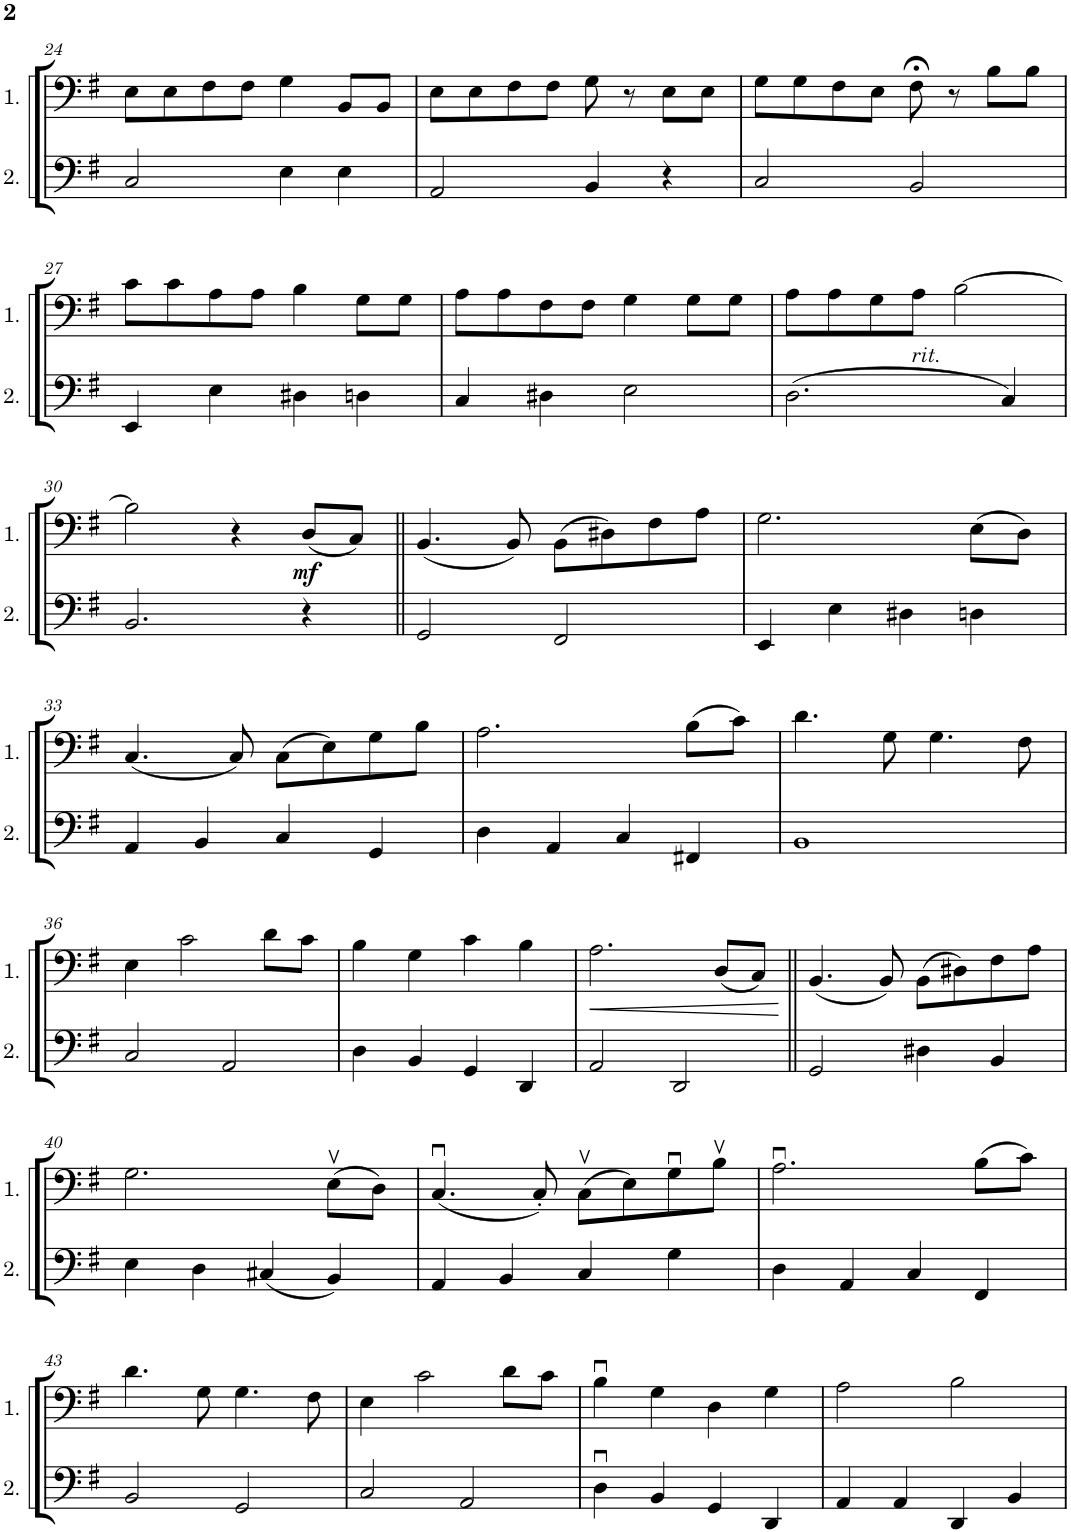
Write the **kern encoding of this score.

**kern	**kern	**dynam
*part2	*part1	*part1
*staff2	*staff1	*staff1
*I"Cello 2	*I"Cello 1	*
!!LO:PB:g=z
*clefF4	*clefF4	*
*k[f#]	*k[f#]	*
*M4/4	*M4/4	*
=24	=24	=24
2C/	8E\L	.
.	8E\	.
.	8F#\	.
.	8F#\J	.
4E\	4G\	.
4E\	8BB/L	.
.	8BB/J	.
=25	=25	=25
2AA/	8E\L	.
.	8E\	.
.	8F#\	.
.	8F#\J	.
4BB/	8G\	.
.	8r	.
4r	8E\L	.
.	8E\J	.
=26	=26	=26
2C/	8G\L	.
.	8G\	.
.	8F#\	.
.	8E\J	.
2BB/	8F#;<\	.
.	8r	.
.	8B\L	.
.	8B\J	.
!!LO:LB:g=z
=27	=27	=27
4EE/	8c\L	.
.	8c\	.
4E\	8A\	.
.	8A\J	.
4D#X\	4B\	.
4Dn\	8G\L	.
.	8G\J	.
=28	=28	=28
4C/	8A\L	.
.	8A\	.
4D#X\	8F#\	.
.	8F#\J	.
2E\	4G\	.
.	8G\L	.
.	8G\J	.
=29	=29	=29
(2.D\	8A\L	.
.	8A\	.
.	8G\	.
!	!LO:TX:b:i:t=rit.	!
.	8A\J	.
.	[2B\	.
4C/)	.	.
!!LO:LB:g=z
=30	=30	=30
2.BB/	2B\]	.
.	4r	.
!	!	!LO:DY:b
4r	(8D/L	mf
.	8C/J)	.
=31||	=31||	=31||
2GG/	(4.BB/	.
.	8BB/)	.
2FF#/	(8BB\L	.
.	8D#X\)	.
.	8F#\	.
.	8A\J	.
=32	=32	=32
4EE/	2.G\	.
4E\	.	.
4D#X\	.	.
4Dn\	(8E\L	.
.	8D\J)	.
!!LO:LB:g=z
=33	=33	=33
4AA/	(4.C/	.
4BB/	.	.
.	8C/)	.
4C/	(8C\L	.
.	8E\)	.
4GG/	8G\	.
.	8B\J	.
=34	=34	=34
4D\	2.A\	.
4AA/	.	.
4C/	.	.
4FF#X/	(8B\L	.
.	8c\J)	.
=35	=35	=35
1BB	4.d\	.
.	8G\	.
.	4.G\	.
.	8F#\	.
!!LO:LB:g=z
=36	=36	=36
2C/	4E\	.
.	2c\	.
2AA/	.	.
.	8d\L	.
.	8c\J	.
=37	=37	=37
4D\	4B\	.
4BB/	4G\	.
4GG/	4c\	.
4DD/	4B\	.
=38	=38	=38
!	!	!LO:HP:b
2AA/	2.A\	<
2DD/	.	.
.	(8D/L	.
.	8C/J)	.
.	.	[
=39||	=39||	=39||
2GG/	(4.BB/	.
.	8BB/)	.
4D#X\	(8BB\L	.
.	8D#X\)	.
4BB/	8F#\	.
.	8A\J	.
!!LO:LB:g=z
=40	=40	=40
4E\	2.G\	.
4D\	.	.
(4C#X/	.	.
4BB/)	(8Ev\L	.
.	8D\J)	.
=41	=41	=41
4AA/	(4.Cu/	.
4BB/	.	.
.	8C'/)	.
4C/	(8Cv\L	.
.	8E\)	.
4G\	8Gu\	.
.	8Bv\J	.
=42	=42	=42
4D\	2.Au\	.
4AA/	.	.
4C/	.	.
4FF#/	(8B\L	.
.	8c\J)	.
!!LO:LB:g=z
=43	=43	=43
2BB/	4.d\	.
.	8G\	.
2GG/	4.G\	.
.	8F#\	.
=44	=44	=44
2C/	4E\	.
.	2c\	.
2AA/	.	.
.	8d\L	.
.	8c\J	.
=45	=45	=45
4Du\	4Bu\	.
4BB/	4G\	.
4GG/	4D\	.
4DD/	4G\	.
=46	=46	=46
4AA/	2A\	.
4AA/	.	.
4DD/	2B\	.
4BB/	.	.
=	=	=
*-	*-	*-
